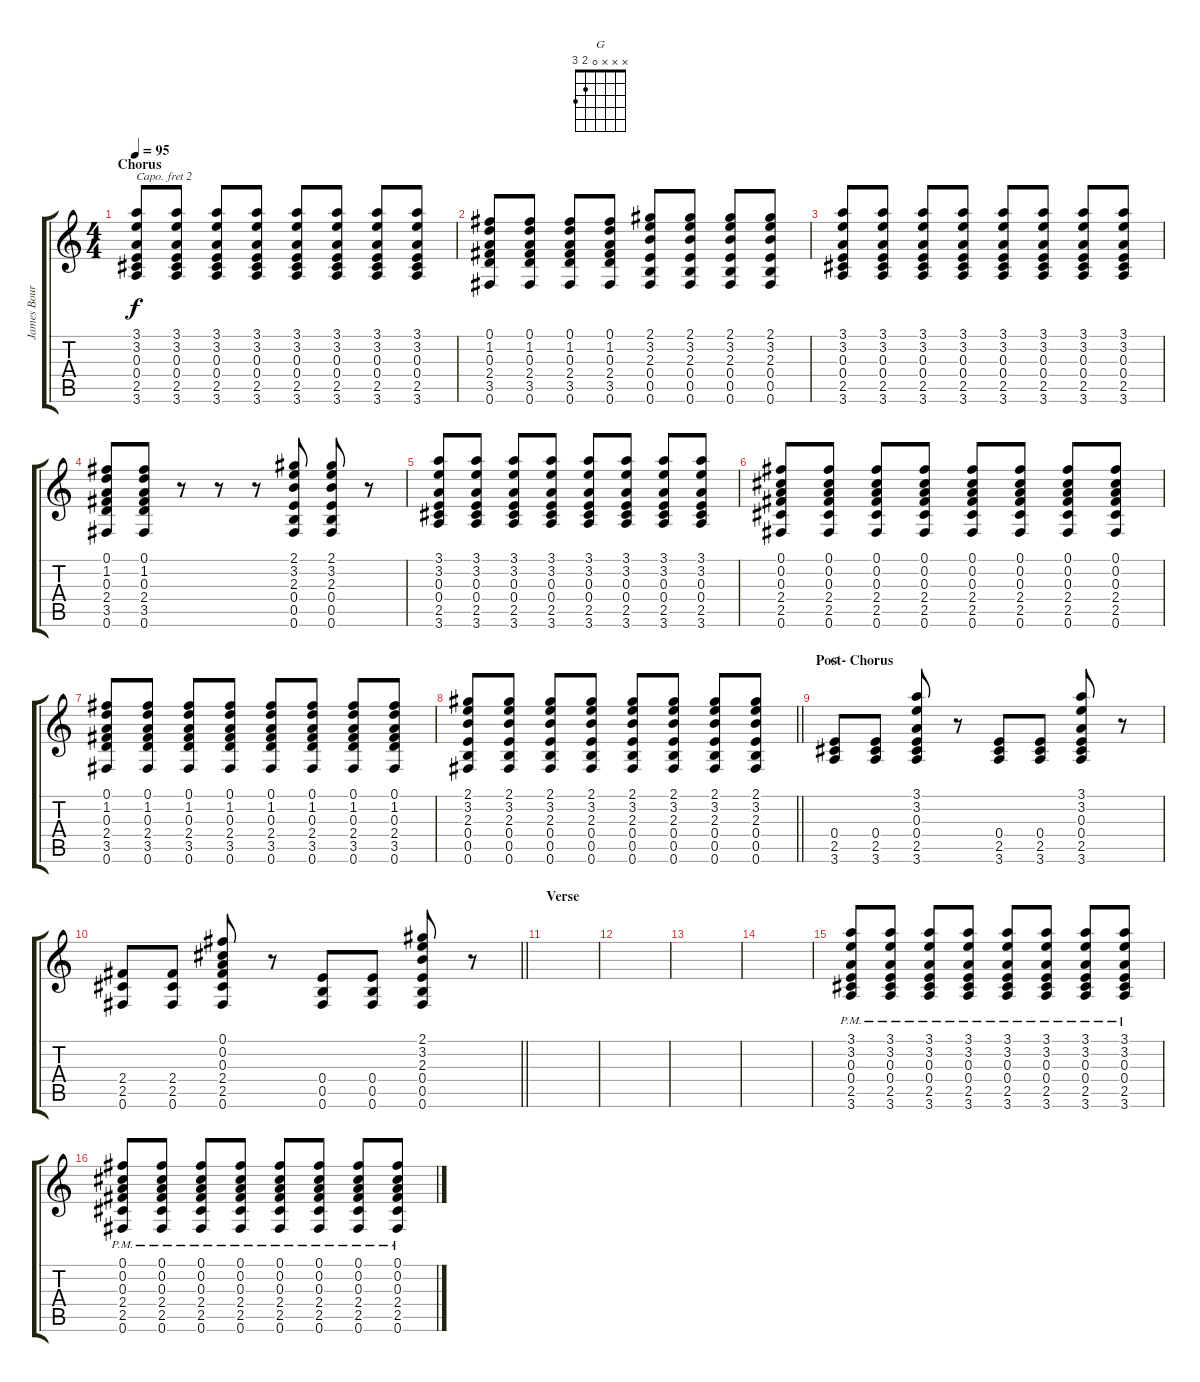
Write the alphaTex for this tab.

\track ("James Bourne (Rhythm Guitar)" "James Bour") {instrument distortionguitar}
\staff {score tabs}
\capo 2
\tuning (E4 B3 G3 D3 A2 E2) {hide}
\chord ("G" x x x 0 2 3)
\ts (4 4)
\section ("" "Chorus")
\tempo 95
\clef g2
\ks c
(3.1 3.2 0.3 0.4 2.5 3.6).8{dy f} (3.1 3.2 0.3 0.4 2.5 3.6).8 (3.1 3.2 0.3 0.4 2.5 3.6).8 (3.1 3.2 0.3 0.4 2.5 3.6).8 (3.1 3.2 0.3 0.4 2.5 3.6).8 (3.1 3.2 0.3 0.4 2.5 3.6).8 (3.1 3.2 0.3 0.4 2.5 3.6).8 (3.1 3.2 0.3 0.4 2.5 3.6).8 |
(0.1 1.2 0.3 2.4 3.5 0.6).8 (0.1 1.2 0.3 2.4 3.5 0.6).8 (0.1 1.2 0.3 2.4 3.5 0.6).8 (0.1 1.2 0.3 2.4 3.5 0.6).8 (2.1 3.2 2.3 0.4 0.5 0.6).8 (2.1 3.2 2.3 0.4 0.5 0.6).8 (2.1 3.2 2.3 0.4 0.5 0.6).8 (2.1 3.2 2.3 0.4 0.5 0.6).8 |
(3.1 3.2 0.3 0.4 2.5 3.6).8 (3.1 3.2 0.3 0.4 2.5 3.6).8 (3.1 3.2 0.3 0.4 2.5 3.6).8 (3.1 3.2 0.3 0.4 2.5 3.6).8 (3.1 3.2 0.3 0.4 2.5 3.6).8 (3.1 3.2 0.3 0.4 2.5 3.6).8 (3.1 3.2 0.3 0.4 2.5 3.6).8 (3.1 3.2 0.3 0.4 2.5 3.6).8 |
(0.1 1.2 0.3 2.4 3.5 0.6).8 (0.1 1.2 0.3 2.4 3.5 0.6).8 r.8 r.8 r.8 (2.1 3.2 2.3 0.4 0.5 0.6).8 (2.1 3.2 2.3 0.4 0.5 0.6).8 r.8 |
(3.1 3.2 0.3 0.4 2.5 3.6).8 (3.1 3.2 0.3 0.4 2.5 3.6).8 (3.1 3.2 0.3 0.4 2.5 3.6).8 (3.1 3.2 0.3 0.4 2.5 3.6).8 (3.1 3.2 0.3 0.4 2.5 3.6).8 (3.1 3.2 0.3 0.4 2.5 3.6).8 (3.1 3.2 0.3 0.4 2.5 3.6).8 (3.1 3.2 0.3 0.4 2.5 3.6).8 |
(0.1 0.2 0.3 2.4 2.5 0.6).8 (0.1 0.2 0.3 2.4 2.5 0.6).8 (0.1 0.2 0.3 2.4 2.5 0.6).8 (0.1 0.2 0.3 2.4 2.5 0.6).8 (0.1 0.2 0.3 2.4 2.5 0.6).8 (0.1 0.2 0.3 2.4 2.5 0.6).8 (0.1 0.2 0.3 2.4 2.5 0.6).8 (0.1 0.2 0.3 2.4 2.5 0.6).8 |
(0.1 1.2 0.3 2.4 3.5 0.6).8 (0.1 1.2 0.3 2.4 3.5 0.6).8 (0.1 1.2 0.3 2.4 3.5 0.6).8 (0.1 1.2 0.3 2.4 3.5 0.6).8 (0.1 1.2 0.3 2.4 3.5 0.6).8 (0.1 1.2 0.3 2.4 3.5 0.6).8 (0.1 1.2 0.3 2.4 3.5 0.6).8 (0.1 1.2 0.3 2.4 3.5 0.6).8 |
\barLineRight lightlight
(2.1 3.2 2.3 0.4 0.5 0.6).8 (2.1 3.2 2.3 0.4 0.5 0.6).8 (2.1 3.2 2.3 0.4 0.5 0.6).8 (2.1 3.2 2.3 0.4 0.5 0.6).8 (2.1 3.2 2.3 0.4 0.5 0.6).8 (2.1 3.2 2.3 0.4 0.5 0.6).8 (2.1 3.2 2.3 0.4 0.5 0.6).8 (2.1 3.2 2.3 0.4 0.5 0.6).8 |
\section ("" "Post- Chorus")
(0.4 2.5 3.6).8{ch "G"} (0.4 2.5 3.6).8 (3.1 3.2 0.3 0.4 2.5 3.6).8 r.8 (0.4 2.5 3.6).8 (0.4 2.5 3.6).8 (3.1 3.2 0.3 0.4 2.5 3.6).8 r.8 |
\barLineRight lightlight
(2.4 2.5 0.6).8 (2.4 2.5 0.6).8 (0.1 0.2 0.3 2.4 2.5 0.6).8 r.8 (0.4 0.5 0.6).8 (0.4 0.5 0.6).8 (2.1 3.2 2.3 0.4 0.5 0.6).8 r.8 |
\section ("" "Verse")
|
|
|
|
(3.1{pm} 3.2{pm} 0.3{pm} 0.4{pm} 2.5{pm} 3.6{pm}).8 (3.1{pm} 3.2{pm} 0.3{pm} 0.4{pm} 2.5{pm} 3.6{pm}).8 (3.1{pm} 3.2{pm} 0.3{pm} 0.4{pm} 2.5{pm} 3.6{pm}).8 (3.1{pm} 3.2{pm} 0.3{pm} 0.4{pm} 2.5{pm} 3.6{pm}).8 (3.1{pm} 3.2{pm} 0.3{pm} 0.4{pm} 2.5{pm} 3.6{pm}).8 (3.1{pm} 3.2{pm} 0.3{pm} 0.4{pm} 2.5{pm} 3.6{pm}).8 (3.1{pm} 3.2{pm} 0.3{pm} 0.4{pm} 2.5{pm} 3.6{pm}).8 (3.1{pm} 3.2{pm} 0.3{pm} 0.4{pm} 2.5{pm} 3.6{pm}).8 |
(0.1{pm} 0.2{pm} 0.3{pm} 2.4{pm} 2.5{pm} 0.6{pm}).8 (0.1{pm} 0.2{pm} 0.3{pm} 2.4{pm} 2.5{pm} 0.6{pm}).8 (0.1{pm} 0.2{pm} 0.3{pm} 2.4{pm} 2.5{pm} 0.6{pm}).8 (0.1{pm} 0.2{pm} 0.3{pm} 2.4{pm} 2.5{pm} 0.6{pm}).8 (0.1{pm} 0.2{pm} 0.3{pm} 2.4{pm} 2.5{pm} 0.6{pm}).8 (0.1{pm} 0.2{pm} 0.3{pm} 2.4{pm} 2.5{pm} 0.6{pm}).8 (0.1{pm} 0.2{pm} 0.3{pm} 2.4{pm} 2.5{pm} 0.6{pm}).8 (0.1{pm} 0.2{pm} 0.3{pm} 2.4{pm} 2.5{pm} 0.6{pm}).8
